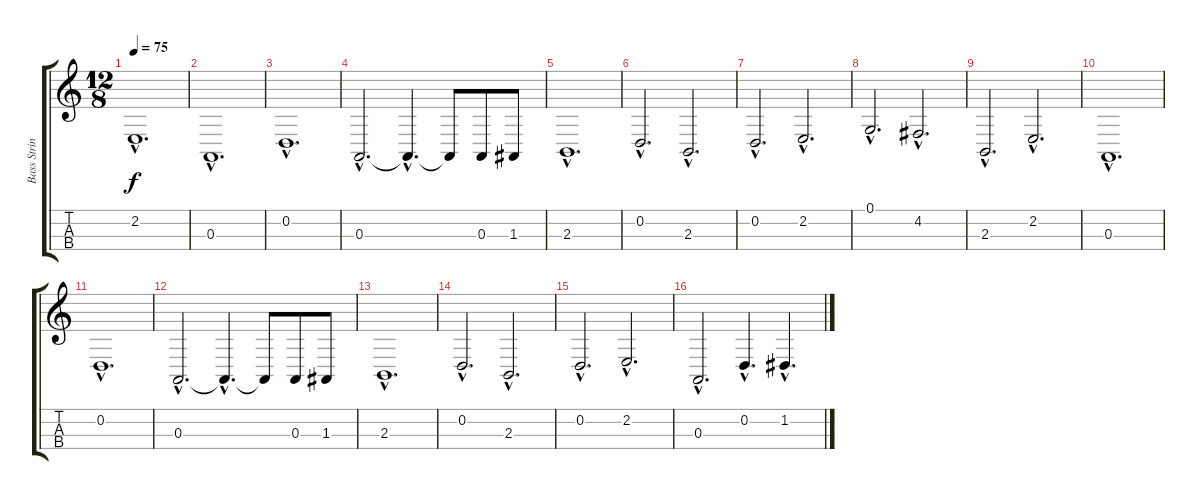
\track ("Bass Strings" "Bass Strin") {instrument stringensemble1}
\staff {score tabs}
\tuning (G3 D3 A2 E2) {hide}
\ts (12 8)
\tempo 75
\clef g2
\ks c
2.2{hac}.1{d dy f} |
0.3{hac}.1{d} |
0.2{hac}.1{d} |
0.3{hac}.2{d} 0.3{hac t}.4{d} 0.3{t}.8 0.3.8 1.3.8 |
2.3{hac}.1{d} |
0.2{hac}.2{d} 2.3{hac}.2{d} |
0.2{hac}.2{d} 2.2{hac}.2{d} |
0.1{hac}.2{d} 4.2{hac}.2{d} |
2.3{hac}.2{d} 2.2{hac}.2{d} |
0.3{hac}.1{d} |
0.2{hac}.1{d} |
0.3{hac}.2{d} 0.3{hac t}.4{d} 0.3{t}.8 0.3.8 1.3.8 |
2.3{hac}.1{d} |
0.2{hac}.2{d} 2.3{hac}.2{d} |
0.2{hac}.2{d} 2.2{hac}.2{d} |
0.3{hac}.2{d} 0.2{hac}.4{d} 1.2{hac}.4{d}
